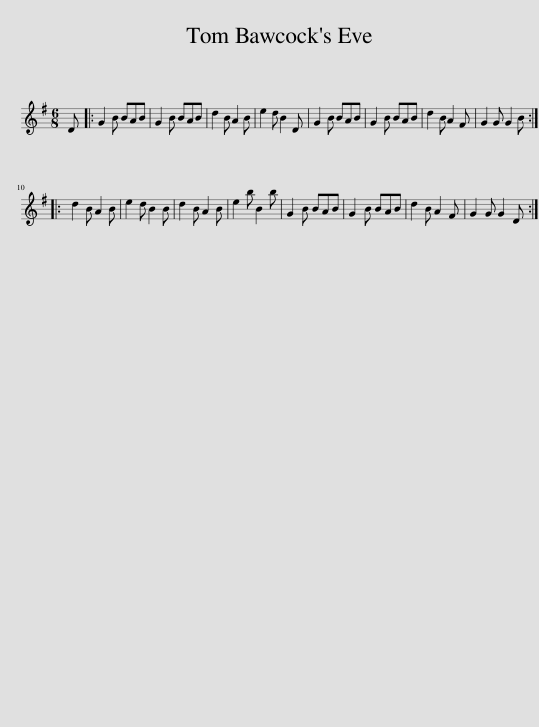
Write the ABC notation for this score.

X:1
L:1/8
M:6/8
I:linebreak $
K:G
V:1 treble
V:1
 D |: G2 B BAB | G2 B BAB | d2 B A2 B | e2 d B2 D | %5
 G2 B BAB | G2 B BAB | d2 B A2 F | G2 G G2 B ::$ d2 B A2 B | %10
 e2 d B2 B | d2 B A2 B | e2 b B2 b | G2 B BAB | G2 B BAB | %15
 d2 B A2 F | G2 G G2 D :| %17
